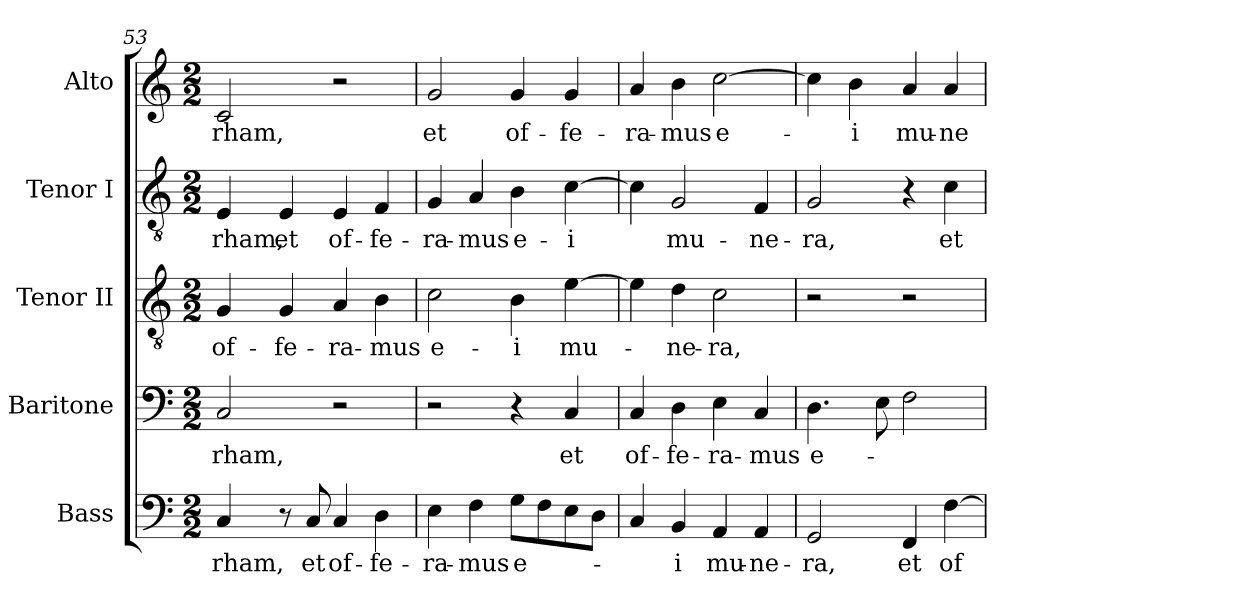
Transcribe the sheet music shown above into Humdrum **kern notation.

**kern	**text	**kern	**text	**kern	**text	**kern	**text	**kern	**text
*part5	*part5	*part4	*part4	*part3	*part3	*part2	*part2	*part1	*part1
*staff5	*staff5	*staff4	*staff4	*staff3	*staff3	*staff2	*staff2	*staff1	*staff1
*I"Bass	*	*I"Baritone	*	*I"Tenor II	*	*I"Tenor I	*	*I"Alto	*
*	*	*I'B.	*	*I'T. II	*	*I'T.	*	*I'A.	*
!!LO:LB:g=z
*clefF4	*	*clefF4	*	*clefGv2	*	*clefGv2	*	*clefG2	*
*	*	*	*	*ITrd7c12	*	*ITrd7c12	*	*	*
*k[]	*	*k[]	*	*k[]	*	*k[]	*	*k[]	*
*C:	*	*C:	*	*C:	*	*C:	*	*C:	*
*M2/2	*	*M2/2	*	*M2/2	*	*M2/2	*	*M2/2	*
=53	=53	=53	=53	=53	=53	=53	=53	=53	=53
!	!LO:LY:b:color=#000000	!	!	!	!	!	!	!	!
!	!	!	!LO:LY:b:color=#000000	!	!	!	!	!	!
!	!	!	!	!	!LO:LY:b:color=#000000	!	!	!	!
!	!	!	!	!	!	!	!LO:LY:b:color=#000000	!	!
!	!	!	!	!	!	!	!	!	!LO:LY:b:color=#000000
4Ci/	-rham,	2Ci/	-rham,	4GGi/	of-	4EEi/	-rham,	2ci/	-rham,
!	!	!	!	!	!LO:LY:b:color=#000000	!	!	!	!
!	!	!	!	!	!	!	!LO:LY:b:color=#000000	!	!
8r	.	.	.	4GGi/	-fe-	4EEi/	et	.	.
!	!LO:LY:b:color=#000000	!	!	!	!	!	!	!	!
8Ci/	et	.	.	.	.	.	.	.	.
!	!LO:LY:b:color=#000000	!	!	!	!	!	!	!	!
!	!	!	!	!	!LO:LY:b:color=#000000	!	!	!	!
!	!	!	!	!	!	!	!LO:LY:b:color=#000000	!	!
4Ci/	of-	2r	.	4AAi/	-ra-	4EEi/	of-	2r	.
!	!LO:LY:b:color=#000000	!	!	!	!	!	!	!	!
!	!	!	!	!	!LO:LY:b:color=#000000	!	!	!	!
!	!	!	!	!	!	!	!LO:LY:b:color=#000000	!	!
4Di\	-fe-	.	.	4BBi\	-mus	4FFi/	-fe-	.	.
=54	=54	=54	=54	=54	=54	=54	=54	=54	=54
!	!LO:LY:b:color=#000000	!	!	!	!	!	!	!	!
!	!	!	!	!	!LO:LY:b:color=#000000	!	!	!	!
!	!	!	!	!	!	!	!LO:LY:b:color=#000000	!	!
!	!	!	!	!	!	!	!	!	!LO:LY:b:color=#000000
4Ei\	-ra-	2r	.	2Ci\	e-	4GGi/	-ra-	2gi/	et
!	!LO:LY:b:color=#000000	!	!	!	!	!	!	!	!
!	!	!	!	!	!	!	!LO:LY:b:color=#000000	!	!
4Fi\	-mus	.	.	.	.	4AAi/	-mus	.	.
!	!LO:LY:b:color=#000000	!	!	!	!	!	!	!	!
!	!	!	!	!	!LO:LY:b:color=#000000	!	!	!	!
!	!	!	!	!	!	!	!LO:LY:b:color=#000000	!	!
!	!	!	!	!	!	!	!	!	!LO:LY:b:color=#000000
8Gi\L	e-	4r	.	4BBi\	-i	4BBi\	e-	4gi/	of-
8Fi\	.	.	.	.	.	.	.	.	.
!	!	!	!LO:LY:b:color=#000000	!	!	!	!	!	!
!	!	!	!	!	!LO:LY:b:color=#000000	!	!	!	!
!	!	!	!	!	!	!	!LO:LY:b:color=#000000	!	!
!	!	!	!	!	!	!	!	!	!LO:LY:b:color=#000000
8Ei\	.	4Ci/	et	[>4Ei\	mu-	[>4Ci\	-i	4gi/	-fe-
8Di\J	.	.	.	.	.	.	.	.	.
=55	=55	=55	=55	=55	=55	=55	=55	=55	=55
!	!	!	!LO:LY:b:color=#000000	!	!	!	!	!	!
!	!	!	!	!	!	!	!	!	!LO:LY:b:color=#000000
4Ci/	.	4Ci/	of-	4Ei\]	.	4Ci\]	.	4ai/	-ra-
!	!LO:LY:b:color=#000000	!	!	!	!	!	!	!	!
!	!	!	!LO:LY:b:color=#000000	!	!	!	!	!	!
!	!	!	!	!	!LO:LY:b:color=#000000	!	!	!	!
!	!	!	!	!	!	!	!LO:LY:b:color=#000000	!	!
!	!	!	!	!	!	!	!	!	!LO:LY:b:color=#000000
4BBi/	-i	4Di\	-fe-	4Di\	-ne-	2GGi/	mu-	4bi\	-mus
!	!LO:LY:b:color=#000000	!	!	!	!	!	!	!	!
!	!	!	!LO:LY:b:color=#000000	!	!	!	!	!	!
!	!	!	!	!	!LO:LY:b:color=#000000	!	!	!	!
!	!	!	!	!	!	!	!	!	!LO:LY:b:color=#000000
4AAi/	mu-	4Ei\	-ra-	2Ci\	-ra,	.	.	[>2cci\	e-
!	!LO:LY:b:color=#000000	!	!	!	!	!	!	!	!
!	!	!	!LO:LY:b:color=#000000	!	!	!	!	!	!
!	!	!	!	!	!	!	!LO:LY:b:color=#000000	!	!
4AAi/	-ne-	4Ci/	-mus	.	.	4FFi/	-ne-	.	.
=56	=56	=56	=56	=56	=56	=56	=56	=56	=56
!	!LO:LY:b:color=#000000	!	!	!	!	!	!	!	!
!	!	!	!LO:LY:b:color=#000000	!	!	!	!	!	!
!	!	!	!	!	!	!	!LO:LY:b:color=#000000	!	!
2GGi/	-ra,	4.Di\	e-	2r	.	2GGi/	-ra,	4cci\]	.
!	!	!	!	!	!	!	!	!	!LO:LY:b:color=#000000
.	.	.	.	.	.	.	.	4bi\	-i
.	.	8Ei\	.	.	.	.	.	.	.
!	!LO:LY:b:color=#000000	!	!	!	!	!	!	!	!
!	!	!	!	!	!	!	!	!	!LO:LY:b:color=#000000
4FFi/	et	2Fi\	.	2r	.	4r	.	4ai/	mu-
!	!LO:LY:b:color=#000000	!	!	!	!	!	!	!	!
!	!	!	!	!	!	!	!LO:LY:b:color=#000000	!	!
!	!	!	!	!	!	!	!	!	!LO:LY:b:color=#000000
[>4Fi\	of-	.	.	.	.	4Ci\	et	4ai/	-ne-
=	=	=	=	=	=	=	=	=	=
*-	*-	*-	*-	*-	*-	*-	*-	*-	*-
